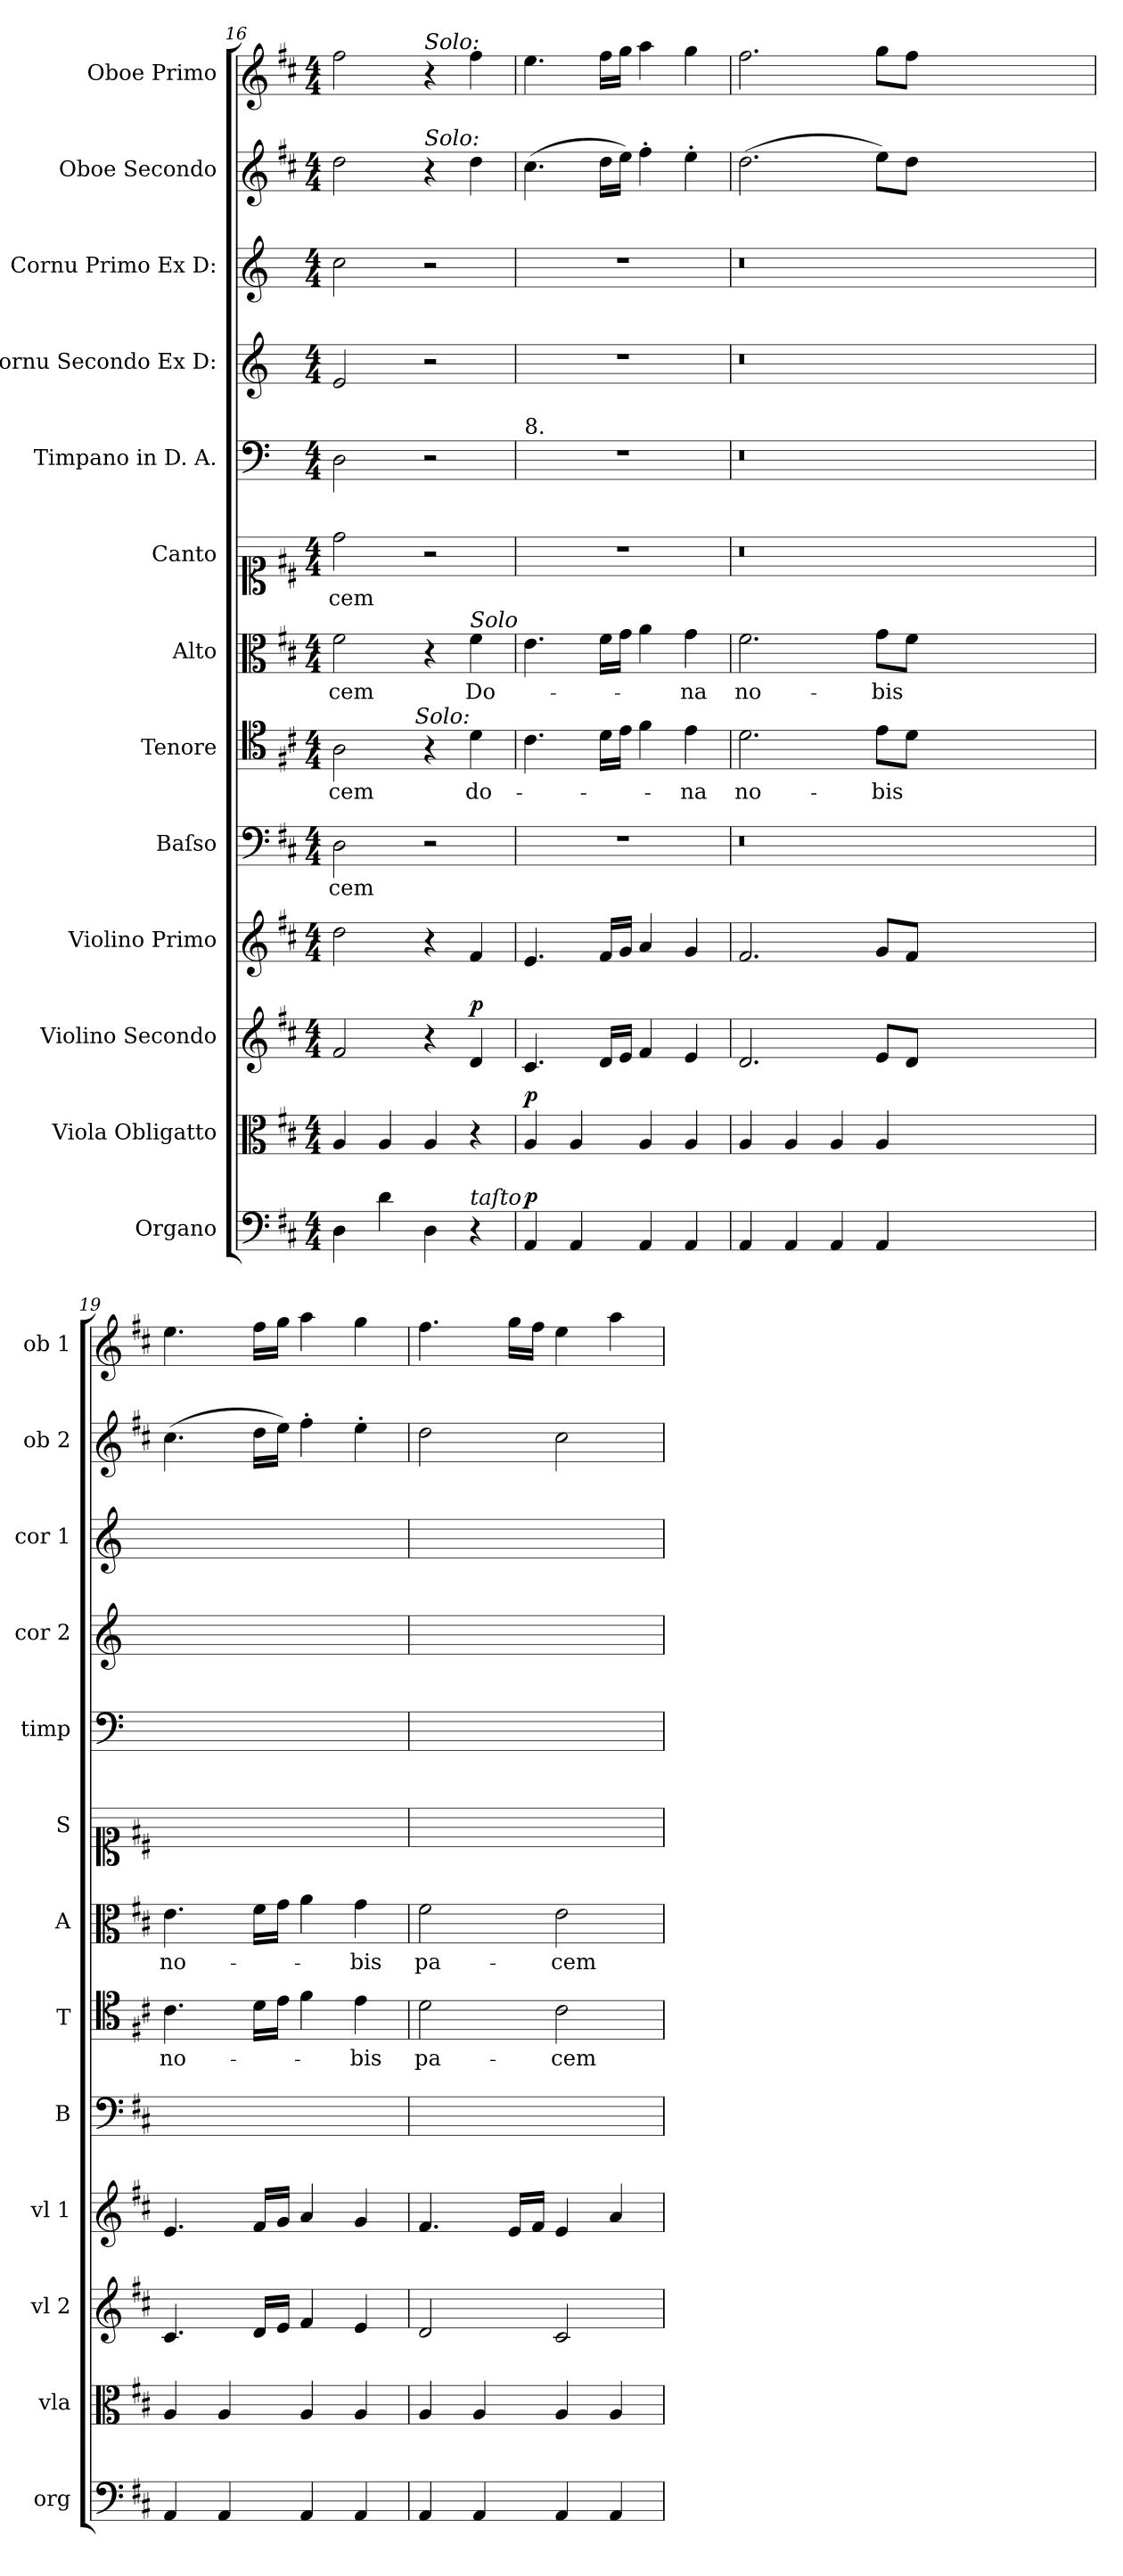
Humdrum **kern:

**kern	**dynam	**kern	**dynam	**kern	**dynam	**kern	**dynam	**kern	**text	**kern	**text	**kern	**text	**kern	**text	**kern	**kern	**kern	**kern	**kern
*part13	*part13	*part12	*part12	*part11	*part11	*part10	*part10	*part9	*part9	*part8	*part8	*part7	*part7	*part6	*part6	*part5	*part4	*part3	*part2	*part1
*staff13	*staff13	*staff12	*staff12	*staff11	*staff11	*staff10	*staff10	*staff9	*staff9	*staff8	*staff8	*staff7	*staff7	*staff6	*staff6	*staff5	*staff4	*staff3	*staff2	*staff1
*I"Organo	*	*I"Viola Obligatto	*	*I"Violino Secondo	*	*I"Violino Primo	*	*I"Baſso	*	*I"Tenore	*	*I"Alto	*	*I"Canto	*	*I"Timpano in D. A.	*I"Cornu Secondo Ex D:	*I"Cornu Primo Ex D:	*I"Oboe Secondo	*I"Oboe Primo
*I'org	*	*I'vla	*	*I'vl 2	*	*I'vl 1	*	*I'B	*	*I'T	*	*I'A	*	*I'S	*	*I'timp	*I'cor 2	*I'cor 1	*I'ob 2	*I'ob 1
*clefF4	*	*clefC3	*	*clefG2	*	*clefG2	*	*clefF4	*	*clefC4	*	*clefC3	*	*clefC1	*	*clefF4	*clefG2	*clefG2	*clefG2	*clefG2
*	*	*	*	*	*	*	*	*	*	*	*	*	*	*	*	*	*ITrd6c10	*ITrd6c10	*	*
*k[f#c#]	*	*k[f#c#]	*	*k[f#c#]	*	*k[f#c#]	*	*k[f#c#]	*	*k[f#c#]	*	*k[f#c#]	*	*k[f#c#]	*	*k[]	*k[f#c#]	*k[f#c#]	*k[f#c#]	*k[f#c#]
*D:	*	*D:	*	*D:	*	*D:	*	*D:	*	*D:	*	*D:	*	*D:	*	*	*	*	*D:	*D:
*M4/4	*	*M4/4	*	*M4/4	*	*M4/4	*	*M4/4	*	*M4/4	*	*M4/4	*	*M4/4	*	*M4/4	*M4/4	*M4/4	*M4/4	*M4/4
=16	=16	=16	=16	=16	=16	=16	=16	=16	=16	=16	=16	=16	=16	=16	=16	=16	=16	=16	=16	=16
4D\	.	4A/	.	2f#/	.	2dd\	.	2D\	-cem	2A\	-cem	2f#\	-cem	2dd\	-cem	2D\	2F#/	2d\	2dd\	2ff#\
4d\	.	4A/	.	.	.	.	.	.	.	.	.	.	.	.	.	.	.	.	.	.
!	!	!	!	!	!	!	!	!	!	!	!	!	!	!	!	!	!	!	!	!LO:TX:a:i:t=Solo&colon;
!	!	!	!	!	!	!	!	!	!	!	!	!	!	!	!	!	!	!	!LO:TX:a:i:t=Solo&colon;	!
4D\	.	4A/	.	4r	.	4r	.	2r	.	4r	.	4r	.	2r	.	2r	2r	2r	4r	4r
!	!	!	!	!	!	!	!	!	!	!	!	!LO:TX:a:i:t=Solo	!	!	!	!	!	!	!	!
!	!	!	!	!	!	!	!	!	!	!LO:TX:a:i:rj:t=Solo&colon;	!	!	!	!	!	!	!	!	!	!
!LO:TX:a:i:t=taſto	!	!	!	!	!	!	!	!	!	!	!	!	!	!	!	!	!	!	!	!
!	!	!	!	!	!LO:DY:a	!	!LO:DY:a	!	!	!	!	!	!	!	!	!	!	!	!	!
4r	.	4r	.	4d/	p	4f#/	pio&colon;	.	.	4d\	do-	4f#\	Do-	.	.	.	.	.	4dd\	4ff#\
=17	=17	=17	=17	=17	=17	=17	=17	=17	=17	=17	=17	=17	=17	=17	=17	=17	=17	=17	=17	=17
!	!	!	!	!	!	!	!	!	!	!	!	!	!	!	!	!LO:TX:a:t=8.	!	!	!	!
!	!LO:DY:a	!	!LO:DY:a	!	!	!	!	!	!	!	!	!	!	!	!	!	!	!	!	!
4AA/	p	4A/	p	4.c#/	.	4.e/	.	1r	.	4.c#\	.	4.e\	.	1r	.	1r	1r	1r	(4.cc#\	4.ee\
4AA/	.	4A/	.	.	.	.	.	.	.	.	.	.	.	.	.	.	.	.	.	.
.	.	.	.	16d/LL	.	16f#/LL	.	.	.	16d\LL	.	16f#\LL	.	.	.	.	.	.	16dd\LL	16ff#\LL
.	.	.	.	16e/JJ	.	16g/JJ	.	.	.	16e\JJ	.	16g\JJ	.	.	.	.	.	.	16ee\JJ)	16gg\JJ
4AA/	.	4A/	.	4f#/	.	4a/	.	.	.	4f#\	.	4a\	.	.	.	.	.	.	4ff#'\	4aa\
4AA/	.	4A/	.	4e/	.	4g/	.	.	.	4e\	-na	4g\	-na	.	.	.	.	.	4ee'\	4gg\
=18	=18	=18	=18	=18	=18	=18	=18	=18	=18	=18	=18	=18	=18	=18	=18	=18	=18	=18	=18	=18
4AA/	.	4A/	.	2.d/	.	2.f#/	.	0.r	.	2.d\	no-	2.f#\	no-	0.r	.	0.r	0.r	0.r	(2.dd\	2.ff#\
4AA/	.	4A/	.	.	.	.	.	.	.	.	.	.	.	.	.	.	.	.	.	.
4AA/	.	4A/	.	.	.	.	.	.	.	.	.	.	.	.	.	.	.	.	.	.
4AA/	.	4A/	.	8e/L	.	8g/L	.	.	.	8e\L	-bis	8g\L	-bis	.	.	.	.	.	8ee\L)	8gg\L
.	.	.	.	8d/J	.	8f#/J	.	.	.	8d\J	.	8f#\J	.	.	.	.	.	.	8dd\J	8ff#\J
0ryy	.	0ryy	.	0ryy	.	0ryy	.	.	.	0ryy	.	0ryy	.	.	.	.	.	.	0ryy	0ryy
=19	=19	=19	=19	=19	=19	=19	=19	=19	=19	=19	=19	=19	=19	=19	=19	=19	=19	=19	=19	=19
4AA/	.	4A/	.	4.c#/	.	4.e/	.	1ryy	.	4.c#\	no-	4.e\	no-	1ryy	.	1ryy	1ryy	1ryy	(4.cc#\	4.ee\
4AA/	.	4A/	.	.	.	.	.	.	.	.	.	.	.	.	.	.	.	.	.	.
.	.	.	.	16d/LL	.	16f#/LL	.	.	.	16d\LL	.	16f#\LL	.	.	.	.	.	.	16dd\LL	16ff#\LL
.	.	.	.	16e/JJ	.	16g/JJ	.	.	.	16e\JJ	.	16g\JJ	.	.	.	.	.	.	16ee\JJ)	16gg\JJ
4AA/	.	4A/	.	4f#/	.	4a/	.	.	.	4f#\	.	4a\	.	.	.	.	.	.	4ff#'\	4aa\
4AA/	.	4A/	.	4e/	.	4g/	.	.	.	4e\	-bis	4g\	-bis	.	.	.	.	.	4ee'\	4gg\
=20	=20	=20	=20	=20	=20	=20	=20	=20	=20	=20	=20	=20	=20	=20	=20	=20	=20	=20	=20	=20
4AA/	.	4A/	.	2d/	.	4.f#/	.	1ryy	.	2d\	pa-	2f#\	pa-	1ryy	.	1ryy	1ryy	1ryy	2dd\	4.ff#\
4AA/	.	4A/	.	.	.	.	.	.	.	.	.	.	.	.	.	.	.	.	.	.
.	.	.	.	.	.	16e/LL	.	.	.	.	.	.	.	.	.	.	.	.	.	16gg\LL
.	.	.	.	.	.	16f#/JJ	.	.	.	.	.	.	.	.	.	.	.	.	.	16ff#\JJ
4AA/	.	4A/	.	2c#/	.	4e/	.	.	.	2c#\	-cem	2e\	-cem	.	.	.	.	.	2cc#\	4ee\
4AA/	.	4A/	.	.	.	4a/	.	.	.	.	.	.	.	.	.	.	.	.	.	4aa\
=	=	=	=	=	=	=	=	=	=	=	=	=	=	=	=	=	=	=	=	=
*-	*-	*-	*-	*-	*-	*-	*-	*-	*-	*-	*-	*-	*-	*-	*-	*-	*-	*-	*-	*-
